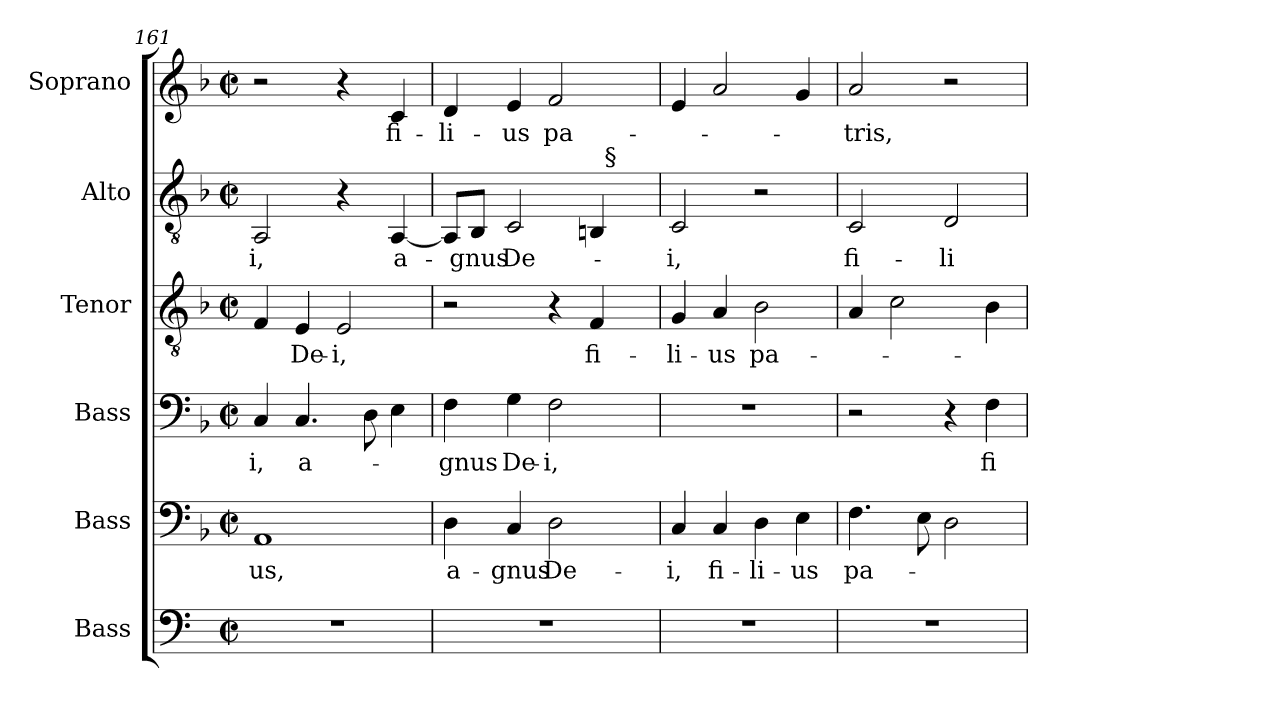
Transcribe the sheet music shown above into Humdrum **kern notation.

**kern	**kern	**text	**kern	**text	**kern	**text	**kern	**text	**kern	**text
*part6	*part5	*part5	*part4	*part4	*part3	*part3	*part2	*part2	*part1	*part1
*staff6	*staff5	*staff5	*staff4	*staff4	*staff3	*staff3	*staff2	*staff2	*staff1	*staff1
*I"Bass	*I"Bass	*	*I"Bass	*	*I"Tenor	*	*I"Alto	*	*I"Soprano	*
*I'B.	*I'B.	*	*I'B.	*	*I'T.	*	*I'A.	*	*I'S.	*
*clefF4	*clefF4	*	*clefF4	*	*clefGv2	*	*clefGv2	*	*clefG2	*
*	*	*	*	*	*ITrd7c12	*	*	*	*	*
*k[]	*k[b-]	*	*k[b-]	*	*k[b-]	*	*k[b-]	*	*k[b-]	*
*C:	*F:	*	*F:	*	*F:	*	*F:	*	*F:	*
*M2/2	*M2/2	*	*M2/2	*	*M2/2	*	*M2/2	*	*M2/2	*
*met(c|)	*met(c|)	*	*met(c|)	*	*met(c|)	*	*met(c|)	*	*met(c|)	*
=161	=161	=161	=161	=161	=161	=161	=161	=161	=161	=161
!	!	!LO:LY:b:color=#000000	!	!	!	!	!	!	!	!
!	!	!	!	!LO:LY:b:color=#000000	!	!	!	!	!	!
!	!	!	!	!	!	!	!	!LO:LY:b:color=#000000	!	!
1r	1AAi	-us,	4Ci/	-i,	4FFi/	.	2AAi/	-i,	2r	.
!	!	!	!	!LO:LY:b:color=#000000	!	!	!	!	!	!
!	!	!	!	!	!	!LO:LY:b:color=#000000	!	!	!	!
.	.	.	4.Ci/	a-	4EEi/	De-	.	.	.	.
!	!	!	!	!	!	!LO:LY:b:color=#000000	!	!	!	!
.	.	.	.	.	2EEi/	-i,	4r	.	4r	.
.	.	.	8Di\	.	.	.	.	.	.	.
!	!	!	!	!	!	!	!	!LO:LY:b:color=#000000	!	!
!	!	!	!	!	!	!	!	!	!	!LO:LY:b:color=#000000
.	.	.	4Ei\	.	.	.	[4AAi/	a-	4ci/	fi-
=162	=162	=162	=162	=162	=162	=162	=162	=162	=162	=162
!	!	!LO:LY:b:color=#000000	!	!	!	!	!	!	!	!
!	!	!	!	!LO:LY:b:color=#000000	!	!	!	!	!	!
!	!	!	!	!	!	!	!	!	!	!LO:LY:b:color=#000000
*	*	*	*	*	*	*	*^	*	*	*
1r	4Di\	a-	4Fi\	-gnus	2r	.	8AAi/L]	2ryy	.	4di/	-li-
!	!	!	!	!	!	!	!	!	!LO:LY:b:color=#000000	!	!
.	.	.	.	.	.	.	8BB-i/J	.	-gnus	.	.
!	!	!LO:LY:b:color=#000000	!	!	!	!	!	!	!	!	!
!	!	!	!	!LO:LY:b:color=#000000	!	!	!	!	!	!	!
!	!	!	!	!	!	!	!	!	!LO:LY:b:color=#000000	!	!
!	!	!	!	!	!	!	!	!	!	!	!LO:LY:b:color=#000000
.	4Ci/	-gnus	4Gi\	De-	.	.	2Ci/	.	De-	4ei/	-us
!	!	!LO:LY:b:color=#000000	!	!	!	!	!	!	!	!	!
!	!	!	!	!LO:LY:b:color=#000000	!	!	!	!	!	!	!
!	!	!	!	!	!	!	!	!	!	!	!LO:LY:b:color=#000000
.	2Di\	De-	2Fi\	-i,	4r	.	.	4ryy	.	2fi/	pa-
!	!	!	!	!	!	!LO:LY:b:color=#000000	!	!	!	!	!
.	.	.	.	.	4FFi/	fi-	4BBi/	32ryy	.	.	.
.	.	.	.	.	.	.	.	256ryy	.	.	.
!	!	!	!	!	!	!	!	!LO:TX:a:t=§	!	!	!
.	.	.	.	.	.	.	.	8ryy	.	.	.
.	.	.	.	.	.	.	.	16ryy	.	.	.
.	.	.	.	.	.	.	.	64..ryy	.	.	.
*	*	*	*	*	*	*	*v	*v	*	*	*
=163	=163	=163	=163	=163	=163	=163	=163	=163	=163	=163
*	*	*	*	*	*	*	*^	*	*	*
!	!	!LO:LY:b:color=#000000	!	!	!	!	!	!	!	!	!
*	*	*	*	*	*	*	*v	*v	*	*	*
*	*	*	*	*	*	*	*^	*	*	*
!	!	!	!	!	!	!LO:LY:b:color=#000000	!	!	!	!	!
*	*	*	*	*	*	*	*v	*v	*	*	*
*	*	*	*	*	*	*	*^	*	*	*
!	!	!	!	!	!	!	!	!	!LO:LY:b:color=#000000	!	!
*	*	*	*	*	*	*	*v	*v	*	*	*
1r	4Ci/	-i,	1r	.	4GGi/	-li-	2Ci/	-i,	4ei/	.
!	!	!LO:LY:b:color=#000000	!	!	!	!	!	!	!	!
!	!	!	!	!	!	!LO:LY:b:color=#000000	!	!	!	!
.	4Ci/	fi-	.	.	4AAi/	-us	.	.	2ai/	.
!	!	!LO:LY:b:color=#000000	!	!	!	!	!	!	!	!
!	!	!	!	!	!	!LO:LY:b:color=#000000	!	!	!	!
.	4Di\	-li-	.	.	2BB-i\	pa-	2r	.	.	.
!	!	!LO:LY:b:color=#000000	!	!	!	!	!	!	!	!
.	4Ei\	-us	.	.	.	.	.	.	4gi/	.
=164	=164	=164	=164	=164	=164	=164	=164	=164	=164	=164
!	!	!LO:LY:b:color=#000000	!	!	!	!	!	!	!	!
!	!	!	!	!	!	!	!	!LO:LY:b:color=#000000	!	!
!	!	!	!	!	!	!	!	!	!	!LO:LY:b:color=#000000
1r	4.Fi\	pa-	2r	.	4AAi/	.	2Ci/	fi-	2ai/	-tris,
.	.	.	.	.	2Ci\	.	.	.	.	.
.	8Ei\	.	.	.	.	.	.	.	.	.
!	!	!	!	!	!	!	!	!LO:LY:b:color=#000000	!	!
.	2Di\	.	4r	.	.	.	2Di/	-li-	2r	.
!	!	!	!	!LO:LY:b:color=#000000	!	!	!	!	!	!
.	.	.	4Fi\	fi-	4BB-i\	.	.	.	.	.
=	=	=	=	=	=	=	=	=	=	=
*-	*-	*-	*-	*-	*-	*-	*-	*-	*-	*-
